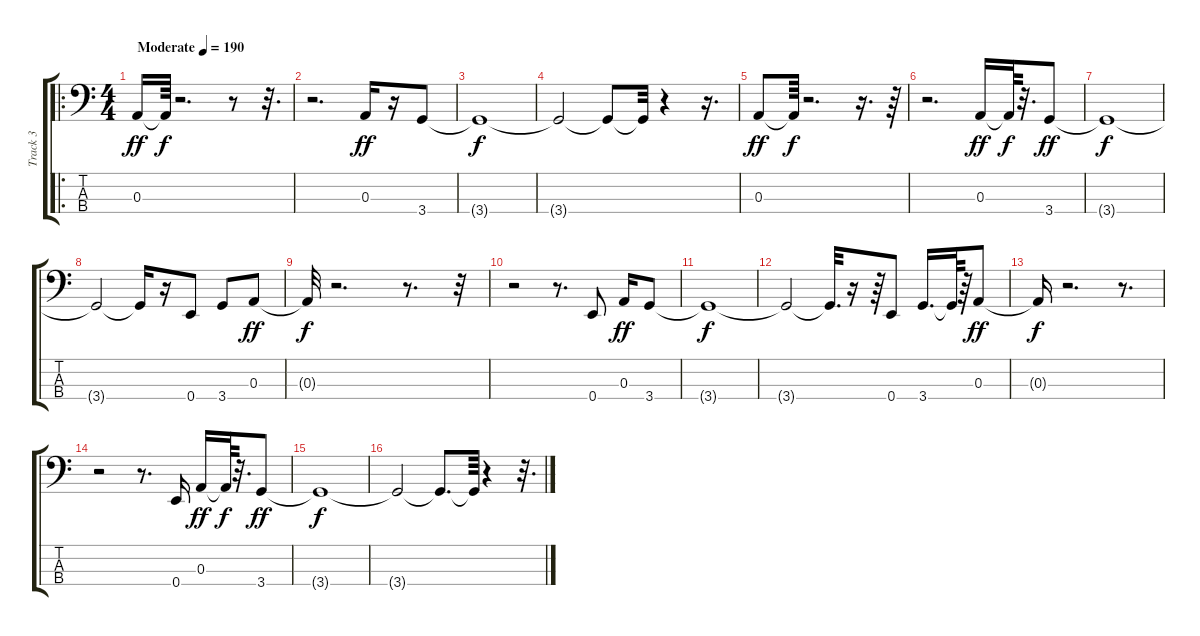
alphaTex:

\track ("Track 3" "Track 3") {instrument electricbassfinger}
\staff {score tabs}
\tuning (G2 D2 A1 E1) {hide}
\ro
\ts (4 4)
\tempo (190 "Moderate")
\clef f4
\ks c
0.3.16{dy ff instrument electricbassfinger} 0.3{t}.64{dy f} r.2{d} r.8 r.32{d} |
r.2{d} 0.3.16{dy ff} r.16 3.4.8 |
3.4{t}.1{dy f} |
3.4{t}.2 3.4{t}.8 3.4{t}.32 r.4 r.16{d} |
0.3.8{dy ff} 0.3{t}.64{dy f} r.2{d} r.16{d} r.64 |
r.2{d} 0.3.16{dy ff} 0.3{t}.64{dy f} r.32{d} 3.4.8{dy ff} |
3.4{t}.1{dy f} |
3.4{t}.2 3.4{t}.16 r.16 0.4.8 3.4.8 0.3.8{dy ff} |
0.3{t}.32{dy f} r.2{d} r.8{d} r.32 |
r.2 r.8{d} 0.4.8 0.3.16{dy ff} 3.4.8 |
3.4{t}.1{dy f} |
3.4{t}.2 3.4{t}.32{d} r.16 r.64 0.4.8 3.4.16{d} 3.4{t}.64 r.64 0.3.8{dy ff} |
0.3{t}.16{dy f} r.2{d} r.8{d} |
r.2 r.8{d} 0.4.16 0.3.16{dy ff} 0.3{t}.64{dy f} r.32{d} 3.4.8{dy ff} |
3.4{t}.1{dy f} |
3.4{t}.2 3.4{t}.8{d} 3.4{t}.64 r.4 r.32{d}
